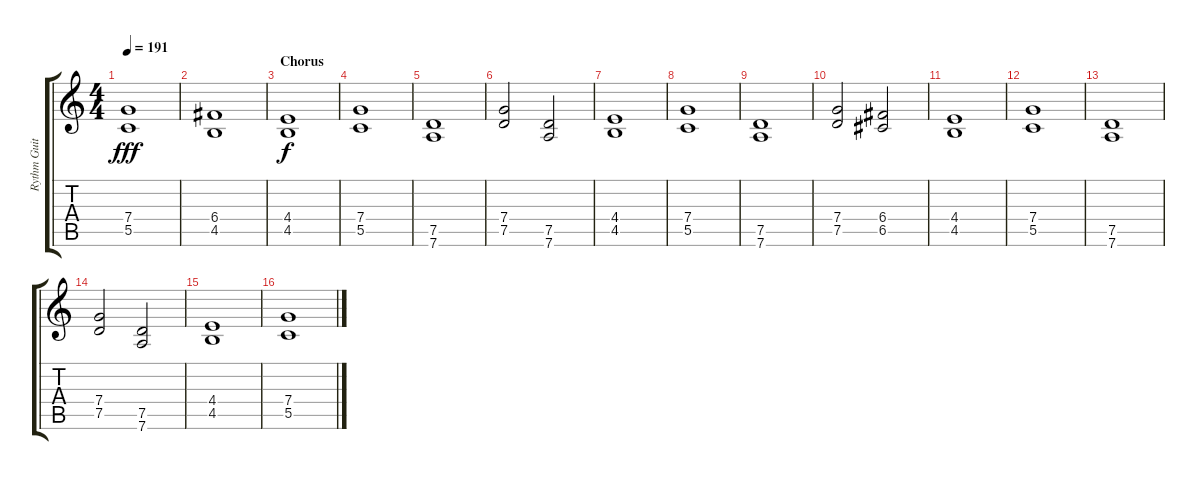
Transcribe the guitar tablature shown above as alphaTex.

\track ("Rythm Guitar" "Rythm Guit") {instrument distortionguitar}
\staff {score tabs}
\tuning (D4 A3 F3 C3 G2 D2) {hide}
\ts (4 4)
\tempo 191
\clef g2
\ks c
(7.4 5.5).1{dy fff} |
(6.4 4.5).1 |
\section ("" "Chorus")
(4.4 4.5).1{dy f} |
(7.4 5.5).1 |
(7.5 7.6).1 |
(7.4 7.5).2 (7.5 7.6).2 |
(4.4 4.5).1 |
(7.4 5.5).1 |
(7.5 7.6).1 |
(7.4 7.5).2 (6.4 6.5).2 |
(4.4 4.5).1 |
(7.4 5.5).1 |
(7.5 7.6).1 |
(7.4 7.5).2 (7.5 7.6).2 |
(4.4 4.5).1 |
(7.4 5.5).1
